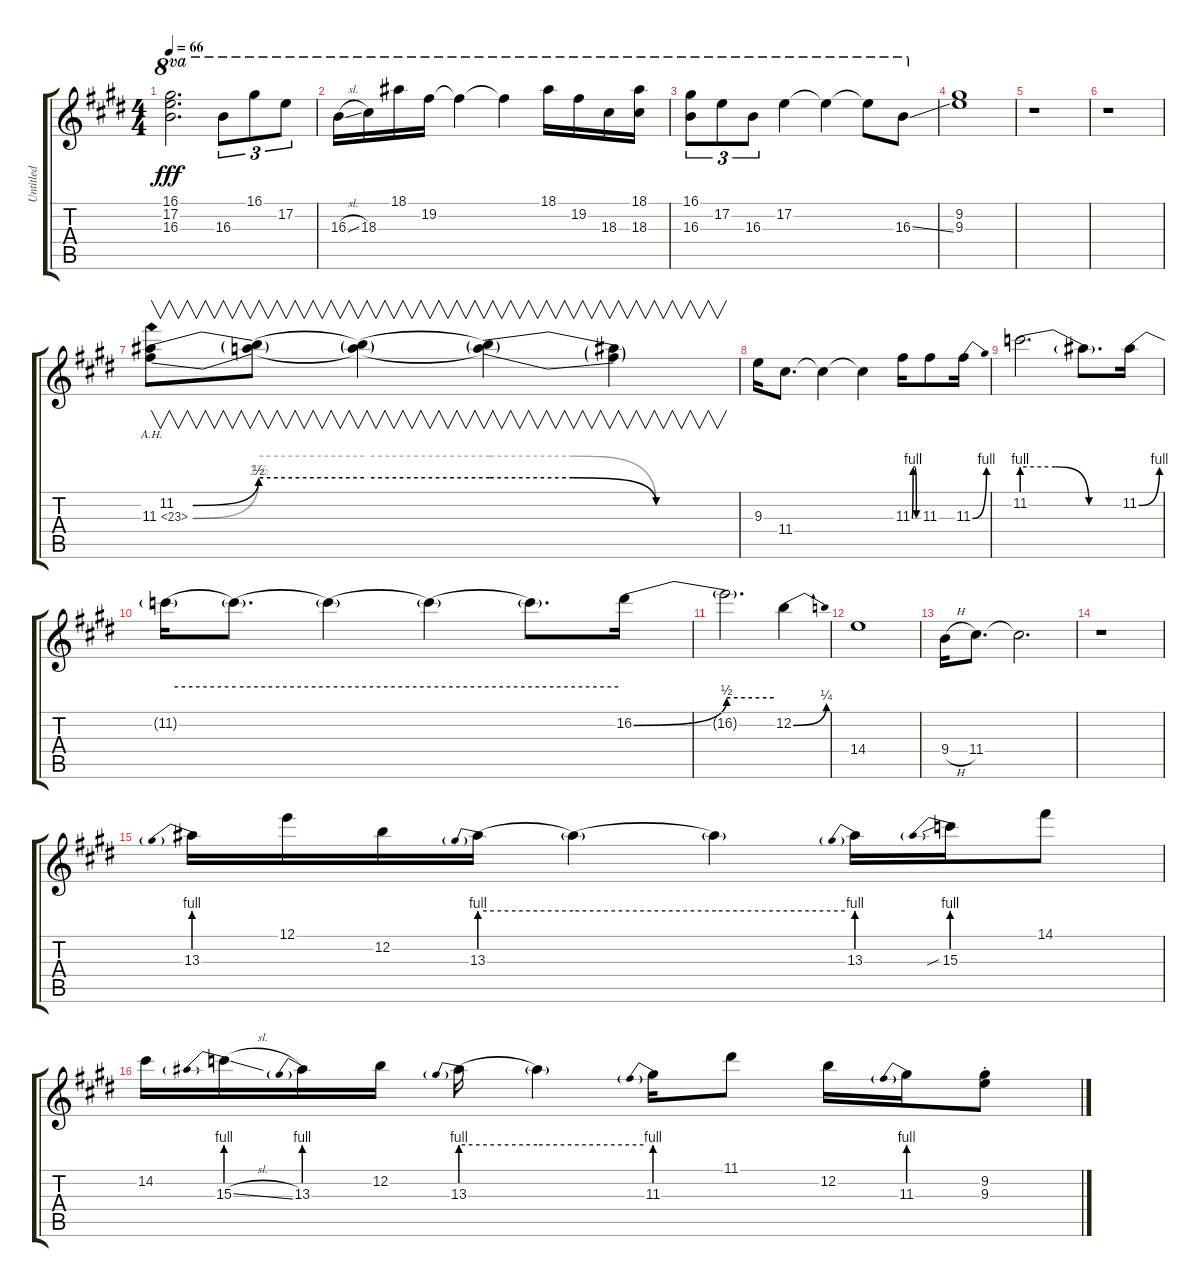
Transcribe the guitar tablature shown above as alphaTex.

\track ("Untitled" "Untitled") {instrument distortionguitar}
\staff {score tabs}
\tuning (E4 B3 G3 D3 A2 E2) {hide}
\ts (4 4)
\tempo 66
\clef g2
\ks e
(16.1 17.2 16.3).2{d ot 8va dy fff} 16.3.8{tu (3 2) ot 8va} 16.1.8{tu (3 2) ot 8va} 17.2.8{tu (3 2) ot 8va} |
16.3{sl}.16{ot 8va} 18.3.16{ot 8va} 18.1.16{ot 8va} 19.2.16{ot 8va} 19.2{t}.4{ot 8va} 19.2{t}.4{ot 8va} 18.1.16{ot 8va} 19.2.16{ot 8va} 18.3.16{ot 8va} (18.1 18.3).16{ot 8va} |
(16.1 16.3).8{tu (3 2) ot 8va} 17.2.8{tu (3 2) ot 8va} 16.3.8{tu (3 2) ot 8va} 17.2.4{ot 8va} 17.2{t}.4{ot 8va} 17.2{t}.8{ot 8va} 16.3{ss}.8{ot 8va} |
(9.2 9.3).1 |
r.1 |
r.1 |
(11.2{be (bend 0 0 60 2)} 11.3{be (bend 0 0 60 6) ah 12}).8{v} (11.2{be (hold 0 2 60 2) t} 11.3{be (hold 0 6 60 6) t}).8{v} (11.2{be (hold 0 2 60 2) t} 11.3{be (hold 0 6 60 6) t}).4{v} (11.2{be (custom 0 2 20 2 40 0 60 0) t} 11.3{be (custom 0 6 20 6 40 0 60 0) t}).4{v} (11.2{t} 11.3{t}).4{v} |
9.3.16 11.4.8{d} 11.4{t}.4 11.4{t}.4 11.3{be (custom 0 0 10 4 25 4 40 0 60 0)}.16 11.3.8 11.3{be (bend 0 0 60 4)}.16 |
11.2{be (custom 0 4 20 4 40 0 60 0)}.2{d} 11.2{t}.8{d} 11.2{be (bend 0 0 60 4)}.16 |
11.2{be (hold 0 4 60 4) t}.16 11.2{be (hold 0 4 60 4) t}.8{d} 11.2{be (hold 0 4 60 4) t}.4 11.2{be (hold 0 4 60 4) t}.4 11.2{t}.8{d} 16.2{be (bend 0 0 60 2)}.16 |
16.2{be (hold 0 2 60 2) t}.2{d} 12.2{be (bend 0 0 60 1)}.4 |
14.4.1 |
9.4{h}.16 11.4.8{d} 11.4{t}.2{d} |
r.1 |
13.3{be (prebend 0 4 60 4)}.16 12.1.16 12.2.16 13.3{be (prebend 0 4 60 4)}.16 13.3{be (hold 0 4 60 4) t}.4 13.3{be (hold 0 4 60 4) t}.4 13.3{be (prebend 0 4 60 4)}.16 15.3{be (prebend 0 4 60 4) sib}.16 14.1.8 |
14.2.16 15.3{be (prebend 0 4 60 4) sl}.16 13.3{be (prebend 0 4 60 4)}.16 12.2.16 13.3{be (prebend 0 4 60 4)}.16 13.3{be (hold 0 4 60 4) t}.4 11.3{be (prebend 0 4 60 4)}.16 11.1.8 12.2.16 11.3{be (prebend 0 4 60 4)}.16 (9.2{st} 9.3{st}).8
